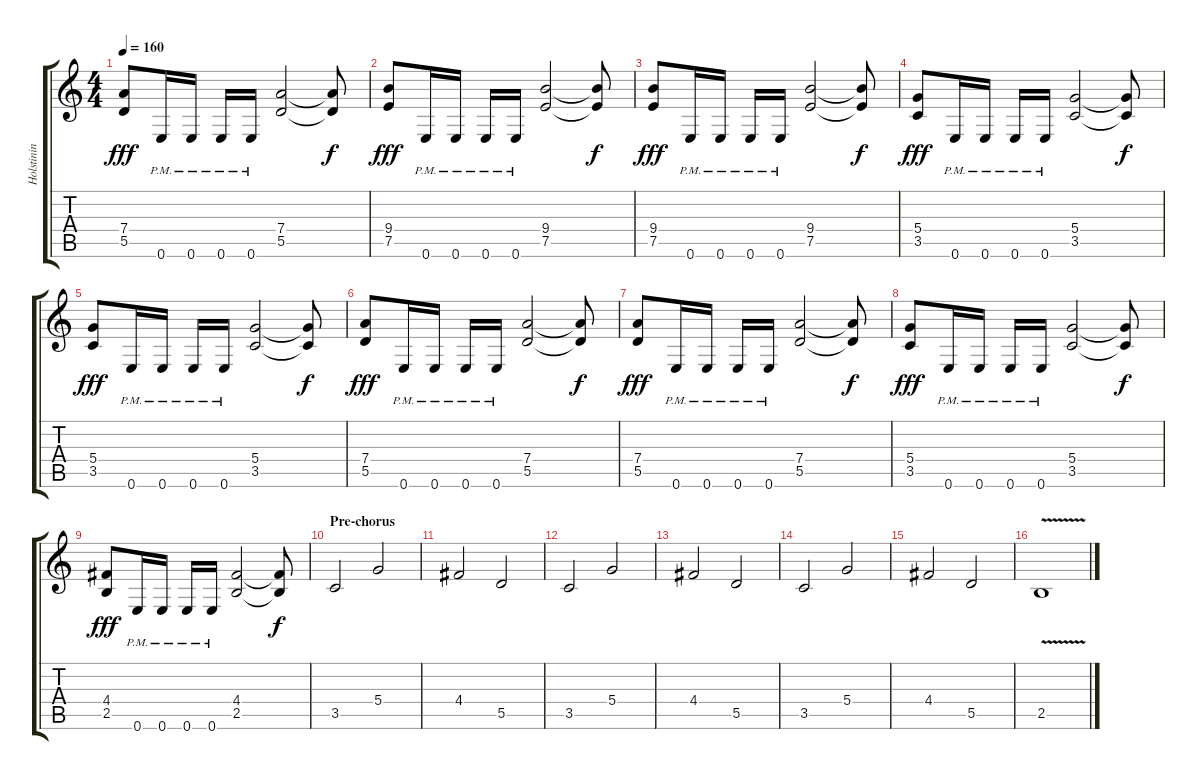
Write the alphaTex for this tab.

\track ("Holstinin" "Holstinin") {instrument distortionguitar}
\staff {score tabs}
\tuning (E4 B3 G3 D3 A2 E2) {hide}
\ts (4 4)
\tempo 160
\clef g2
\ks c
(7.4 5.5).8{dy fff} 0.6{pm}.16 0.6{pm}.16 0.6{pm}.16 0.6{pm}.16 (7.4 5.5).2 (7.4{t} 5.5{t}).8{dy f} |
(9.4 7.5).8{dy fff} 0.6{pm}.16 0.6{pm}.16 0.6{pm}.16 0.6{pm}.16 (9.4 7.5).2 (9.4{t} 7.5{t}).8{dy f} |
(9.4 7.5).8{dy fff} 0.6{pm}.16 0.6{pm}.16 0.6{pm}.16 0.6{pm}.16 (9.4 7.5).2 (9.4{t} 7.5{t}).8{dy f} |
(5.4 3.5).8{dy fff} 0.6{pm}.16 0.6{pm}.16 0.6{pm}.16 0.6{pm}.16 (5.4 3.5).2 (5.4{t} 3.5{t}).8{dy f} |
(5.4 3.5).8{dy fff} 0.6{pm}.16 0.6{pm}.16 0.6{pm}.16 0.6{pm}.16 (5.4 3.5).2 (5.4{t} 3.5{t}).8{dy f} |
(7.4 5.5).8{dy fff} 0.6{pm}.16 0.6{pm}.16 0.6{pm}.16 0.6{pm}.16 (7.4 5.5).2 (7.4{t} 5.5{t}).8{dy f} |
(7.4 5.5).8{dy fff} 0.6{pm}.16 0.6{pm}.16 0.6{pm}.16 0.6{pm}.16 (7.4 5.5).2 (7.4{t} 5.5{t}).8{dy f} |
(5.4 3.5).8{dy fff} 0.6{pm}.16 0.6{pm}.16 0.6{pm}.16 0.6{pm}.16 (5.4 3.5).2 (5.4{t} 3.5{t}).8{dy f} |
(4.4 2.5).8{dy fff} 0.6{pm}.16 0.6{pm}.16 0.6{pm}.16 0.6{pm}.16 (4.4 2.5).2 (4.4{t} 2.5{t}).8{dy f} |
\section ("" "Pre-chorus")
3.5.2 5.4.2 |
4.4.2 5.5.2 |
3.5.2 5.4.2 |
4.4.2 5.5.2 |
3.5.2 5.4.2 |
4.4.2 5.5.2 |
2.5{v}.1
